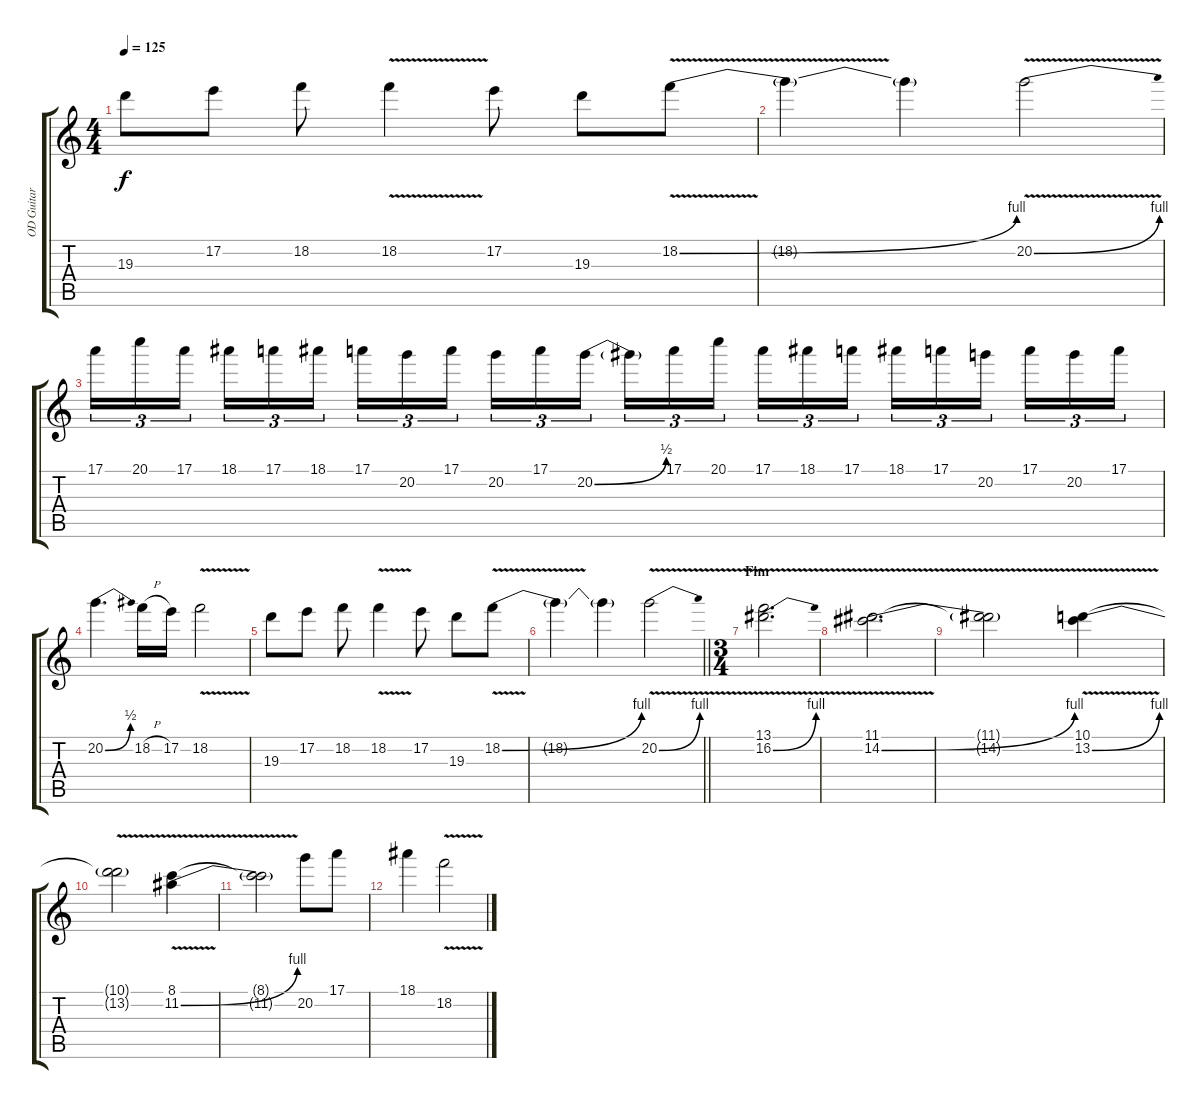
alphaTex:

\track ("OD Guitar" "OD Guitar") {instrument overdrivenguitar}
\staff {score tabs}
\tuning (E4 B3 G3 D3 A2 E2) {hide}
\ts (4 4)
\tempo 125
\clef g2
\ks c
19.3.8{dy f} 17.2.8 18.2.8 18.2{v}.4 17.2.8 19.3.8 18.2{be (bend 0 0 60 4) v}.8 |
18.2{t}.4 18.2{t}.4 20.2{be (bend 0 0 60 4) v}.2 |
17.1.16{tu (3 2)} 20.1.16{tu (3 2)} 17.1.16{tu (3 2) beam splitsecondary} 18.1.16{tu (3 2)} 17.1.16{tu (3 2)} 18.1.16{tu (3 2)} 17.1.16{tu (3 2)} 20.2.16{tu (3 2)} 17.1.16{tu (3 2) beam splitsecondary} 20.2.16{tu (3 2)} 17.1.16{tu (3 2)} 20.2{be (bend 0 0 60 2)}.16{tu (3 2)} 20.2{t}.16{tu (3 2)} 17.1.16{tu (3 2)} 20.1.16{tu (3 2) beam splitsecondary} 17.1.16{tu (3 2)} 18.1.16{tu (3 2)} 17.1.16{tu (3 2)} 18.1.16{tu (3 2)} 17.1.16{tu (3 2)} 20.2.16{tu (3 2) beam splitsecondary} 17.1.16{tu (3 2)} 20.2.16{tu (3 2)} 17.1.16{tu (3 2)} |
20.2{be (bend 0 0 60 2)}.4{d} 18.2{h}.16 17.2.16 18.2{v}.2 |
19.3.8 17.2.8 18.2.8 18.2{v}.4 17.2.8 19.3.8 18.2{be (bend 0 0 60 4) v}.8 |
\barLineRight lightlight
18.2{t}.4 18.2{t}.4 20.2{be (bend 0 0 60 4) v}.2 |
\ts (3 4)
\section ("" "Fim")
(13.1 16.2{be (bend 0 0 60 4) v}).2{d} |
(11.1 14.2{be (bend 0 0 60 4) v}).2{d} |
(11.1{t} 14.2{t}).2 (10.1 13.2{be (bend 0 0 60 4) v}).4 |
(10.1{t} 13.2{t}).2 (8.1 11.2{be (bend 0 0 60 4) v}).4 |
(8.1{t} 11.2{t}).2 20.2.8 17.1.8 |
18.1.4 18.2{v}.2
